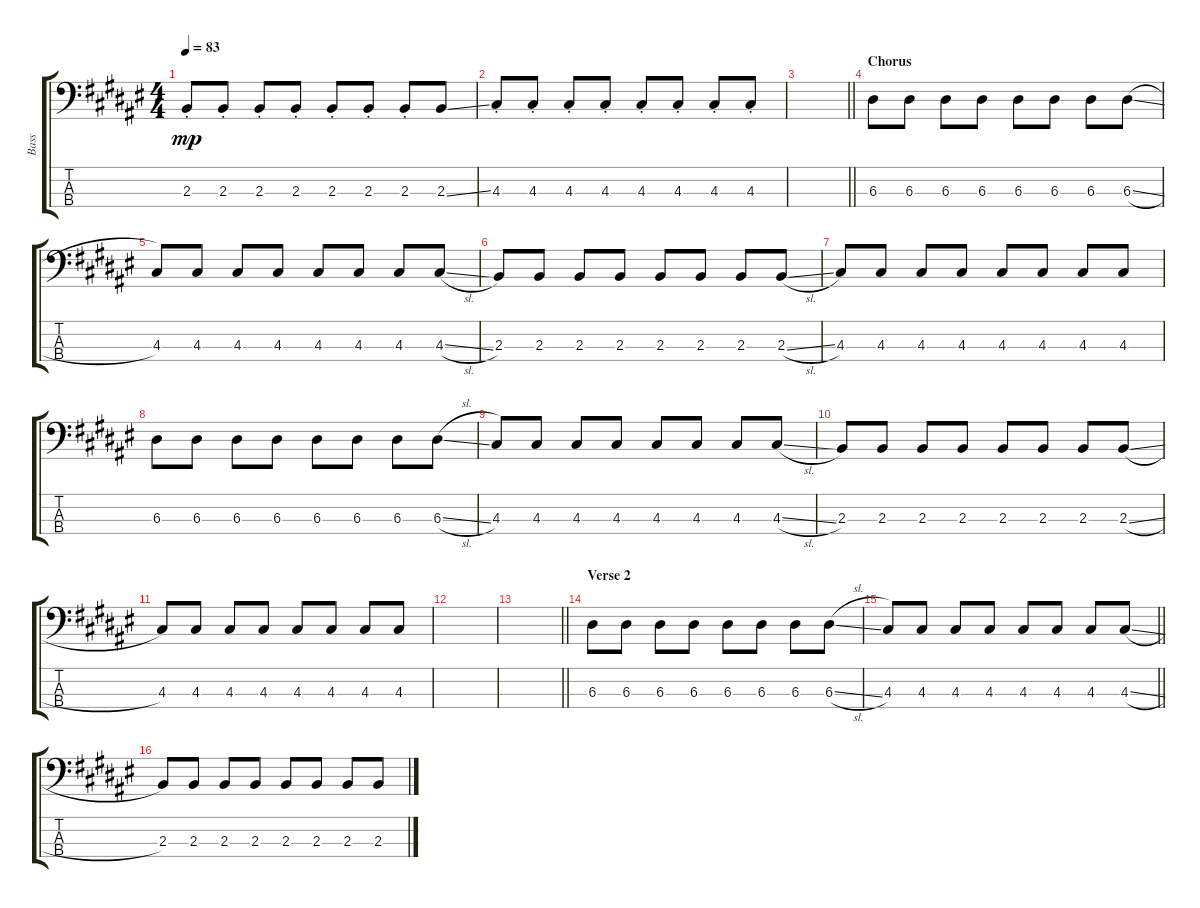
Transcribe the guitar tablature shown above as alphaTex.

\track ("Bass" "Bass") {instrument electricbassfinger}
\staff {score tabs}
\tuning (G2 D2 A1 E1) {hide}
\ts (4 4)
\tempo 83
\clef f4
\ks d#minor
2.3{st}.8{dy mp} 2.3{st}.8 2.3{st}.8 2.3{st}.8 2.3{st}.8 2.3{st}.8 2.3{st}.8 2.3{ss}.8 |
4.3{st}.8 4.3{st}.8 4.3{st}.8 4.3{st}.8 4.3{st}.8 4.3{st}.8 4.3{st}.8 4.3{st}.8 |
\barLineRight lightlight
|
\section ("" "Chorus")
6.3.8 6.3.8 6.3.8 6.3.8 6.3.8 6.3.8 6.3.8 6.3{sl}.8 |
4.3.8 4.3.8 4.3.8 4.3.8 4.3.8 4.3.8 4.3.8 4.3{sl}.8 |
2.3.8 2.3.8 2.3.8 2.3.8 2.3.8 2.3.8 2.3.8 2.3{sl}.8 |
4.3.8 4.3.8 4.3.8 4.3.8 4.3.8 4.3.8 4.3.8 4.3.8 |
6.3.8 6.3.8 6.3.8 6.3.8 6.3.8 6.3.8 6.3.8 6.3{sl}.8 |
4.3.8 4.3.8 4.3.8 4.3.8 4.3.8 4.3.8 4.3.8 4.3{sl}.8 |
2.3.8 2.3.8 2.3.8 2.3.8 2.3.8 2.3.8 2.3.8 2.3{sl}.8 |
4.3.8 4.3.8 4.3.8 4.3.8 4.3.8 4.3.8 4.3.8 4.3.8 |
|
\barLineRight lightlight
|
\section ("" "Verse 2")
6.3.8 6.3.8 6.3.8 6.3.8 6.3.8 6.3.8 6.3.8 6.3{sl}.8 |
\barLineRight lightlight
4.3.8 4.3.8 4.3.8 4.3.8 4.3.8 4.3.8 4.3.8 4.3{sl}.8 |
2.3.8 2.3.8 2.3.8 2.3.8 2.3.8 2.3.8 2.3.8 2.3{sl}.8
